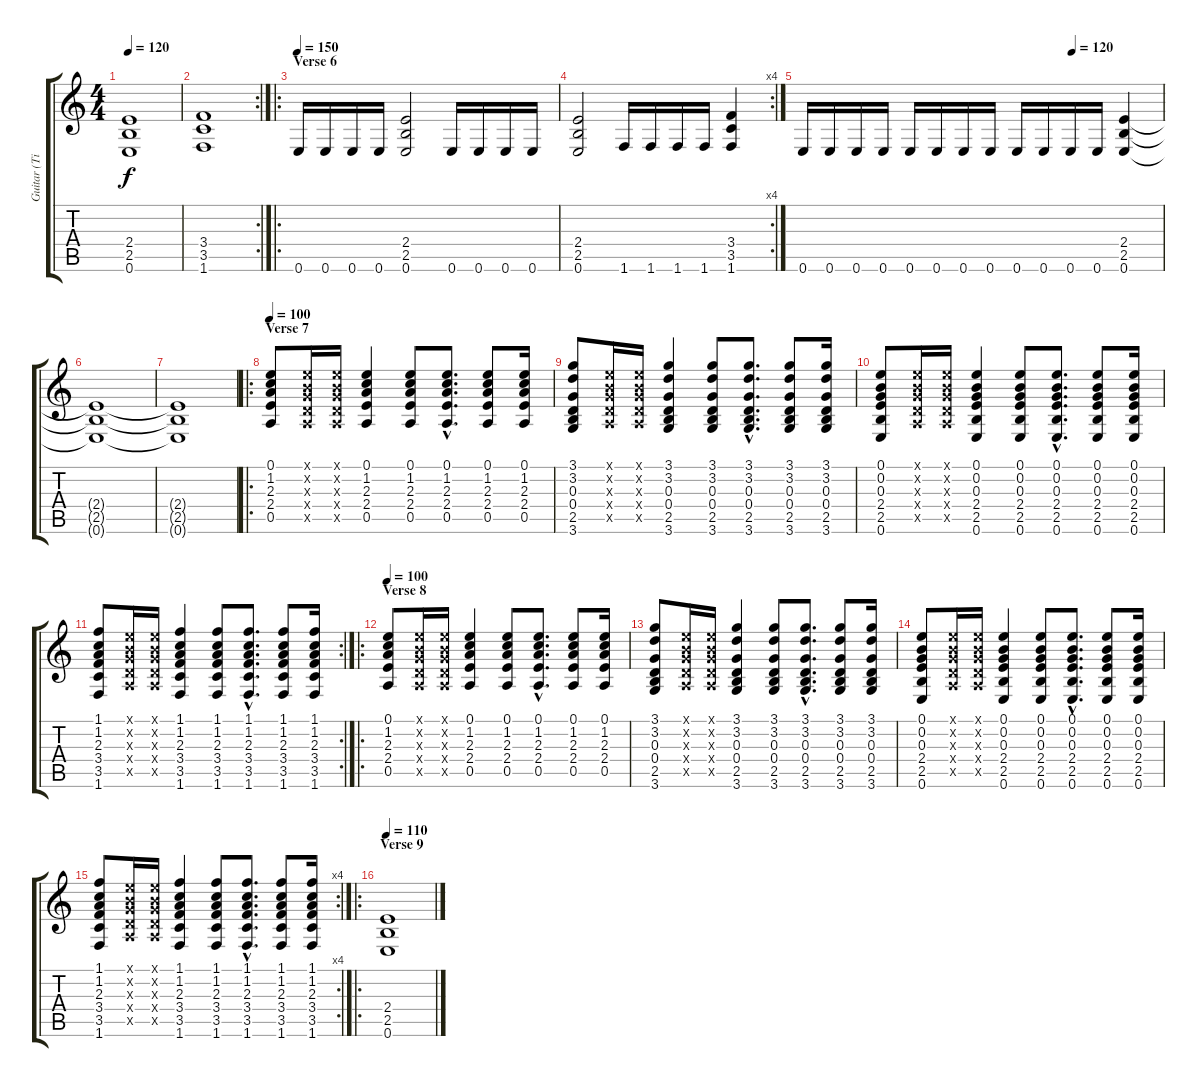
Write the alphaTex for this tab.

\track ("Guitar (Tim)" "Guitar (Ti") {instrument electricguitarclean}
\staff {score tabs}
\tuning (E4 B3 G3 D3 A2 E2) {hide}
\ts (4 4)
\tempo 120
\clef g2
\ks c
(2.4 2.5 0.6).1{dy f} |
\rc 2
(3.4 3.5 1.6).1 |
\ro
\section ("" "Verse 6")
\tempo 150
0.6.16{instrument distortionguitar} 0.6.16 0.6.16 0.6.16 (2.4 2.5 0.6).2 0.6.16 0.6.16 0.6.16 0.6.16 |
\rc 4
(2.4 2.5 0.6).2 1.6.16 1.6.16 1.6.16 1.6.16 (3.4 3.5 1.6).4 |
\tempo (120 0.75)
0.6.16 0.6.16 0.6.16 0.6.16 0.6.16 0.6.16 0.6.16 0.6.16 0.6.16 0.6.16 0.6.16 0.6.16 (2.4 2.5 0.6).4 |
(2.4{t} 2.5{t} 0.6{t}).1 |
(2.4{t} 2.5{t} 0.6{t}).1 |
\ro
\section ("" "Verse 7")
\tempo 100
(0.1 1.2 2.3 2.4 0.5).8{instrument electricguitarclean} (0.1{x} 0.2{x} 0.3{x} 0.4{x} 0.5{x}).16 (0.1{x} 0.2{x} 0.3{x} 0.4{x} 0.5{x}).16 (0.1 1.2 2.3 2.4 0.5).4 (0.1 1.2 2.3 2.4 0.5).8 (0.1{hac} 1.2{hac} 2.3{hac} 2.4{hac} 0.5{hac}).8{d} (0.1 1.2 2.3 2.4 0.5).8 (0.1 1.2 2.3 2.4 0.5).16 |
(3.1 3.2 0.3 0.4 2.5 3.6).8{instrument electricguitarclean} (0.1{x} 0.2{x} 0.3{x} 0.4{x} 0.5{x}).16 (0.1{x} 0.2{x} 0.3{x} 0.4{x} 0.5{x}).16 (3.1 3.2 0.3 0.4 2.5 3.6).4 (3.1 3.2 0.3 0.4 2.5 3.6).8 (3.1{hac} 3.2{hac} 0.3{hac} 0.4{hac} 2.5{hac} 3.6{hac}).8{d} (3.1 3.2 0.3 0.4 2.5 3.6).8 (3.1 3.2 0.3 0.4 2.5 3.6).16 |
(0.1 0.2 0.3 2.4 2.5 0.6).8{instrument electricguitarclean} (0.1{x} 0.2{x} 0.3{x} 0.4{x} 0.5{x}).16 (0.1{x} 0.2{x} 0.3{x} 0.4{x} 0.5{x}).16 (0.1 0.2 0.3 2.4 2.5 0.6).4 (0.1 0.2 0.3 2.4 2.5 0.6).8 (0.1{hac} 0.2{hac} 0.3{hac} 2.4{hac} 2.5{hac} 0.6{hac}).8{d} (0.1 0.2 0.3 2.4 2.5 0.6).8 (0.1 0.2 0.3 2.4 2.5 0.6).16 |
\rc 2
(1.1 1.2 2.3 3.4 3.5 1.6).8{instrument electricguitarclean} (0.1{x} 0.2{x} 0.3{x} 0.4{x} 0.5{x}).16 (0.1{x} 0.2{x} 0.3{x} 0.4{x} 0.5{x}).16 (1.1 1.2 2.3 3.4 3.5 1.6).4 (1.1 1.2 2.3 3.4 3.5 1.6).8 (1.1{hac} 1.2{hac} 2.3{hac} 3.4{hac} 3.5{hac} 1.6{hac}).8{d} (1.1 1.2 2.3 3.4 3.5 1.6).8 (1.1 1.2 2.3 3.4 3.5 1.6).16 |
\ro
\section ("" "Verse 8")
\tempo 100
(0.1 1.2 2.3 2.4 0.5).8{instrument electricguitarclean} (0.1{x} 0.2{x} 0.3{x} 0.4{x} 0.5{x}).16 (0.1{x} 0.2{x} 0.3{x} 0.4{x} 0.5{x}).16 (0.1 1.2 2.3 2.4 0.5).4 (0.1 1.2 2.3 2.4 0.5).8 (0.1{hac} 1.2{hac} 2.3{hac} 2.4{hac} 0.5{hac}).8{d} (0.1 1.2 2.3 2.4 0.5).8 (0.1 1.2 2.3 2.4 0.5).16 |
(3.1 3.2 0.3 0.4 2.5 3.6).8{instrument electricguitarclean} (0.1{x} 0.2{x} 0.3{x} 0.4{x} 0.5{x}).16 (0.1{x} 0.2{x} 0.3{x} 0.4{x} 0.5{x}).16 (3.1 3.2 0.3 0.4 2.5 3.6).4 (3.1 3.2 0.3 0.4 2.5 3.6).8 (3.1{hac} 3.2{hac} 0.3{hac} 0.4{hac} 2.5{hac} 3.6{hac}).8{d} (3.1 3.2 0.3 0.4 2.5 3.6).8 (3.1 3.2 0.3 0.4 2.5 3.6).16 |
(0.1 0.2 0.3 2.4 2.5 0.6).8{instrument electricguitarclean} (0.1{x} 0.2{x} 0.3{x} 0.4{x} 0.5{x}).16 (0.1{x} 0.2{x} 0.3{x} 0.4{x} 0.5{x}).16 (0.1 0.2 0.3 2.4 2.5 0.6).4 (0.1 0.2 0.3 2.4 2.5 0.6).8 (0.1{hac} 0.2{hac} 0.3{hac} 2.4{hac} 2.5{hac} 0.6{hac}).8{d} (0.1 0.2 0.3 2.4 2.5 0.6).8 (0.1 0.2 0.3 2.4 2.5 0.6).16 |
\rc 4
(1.1 1.2 2.3 3.4 3.5 1.6).8{instrument electricguitarclean} (0.1{x} 0.2{x} 0.3{x} 0.4{x} 0.5{x}).16 (0.1{x} 0.2{x} 0.3{x} 0.4{x} 0.5{x}).16 (1.1 1.2 2.3 3.4 3.5 1.6).4 (1.1 1.2 2.3 3.4 3.5 1.6).8 (1.1{hac} 1.2{hac} 2.3{hac} 3.4{hac} 3.5{hac} 1.6{hac}).8{d} (1.1 1.2 2.3 3.4 3.5 1.6).8 (1.1 1.2 2.3 3.4 3.5 1.6).16 |
\ro
\section ("" "Verse 9")
\tempo 110
(2.4 2.5 0.6).1{instrument distortionguitar}
